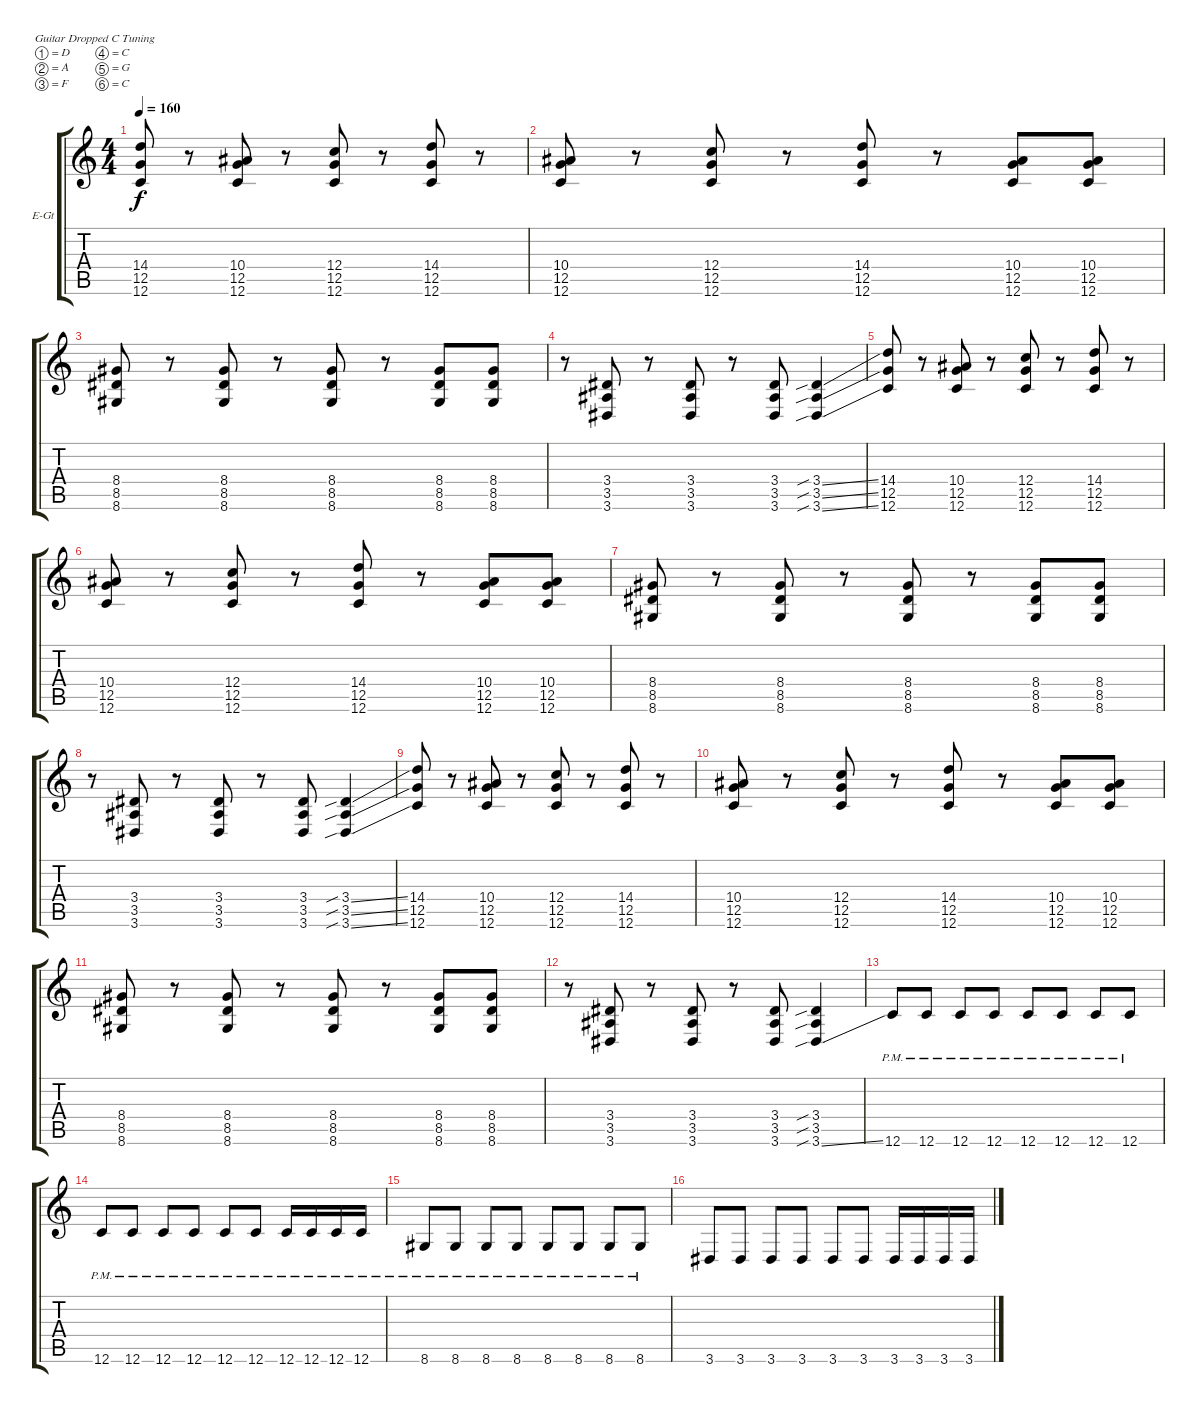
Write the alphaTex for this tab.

\defaultSystemsLayout 4
\bracketExtendMode groupsimilarinstruments
\firstSystemTrackNameOrientation horizontal
\otherSystemsTrackNameOrientation horizontal
\track ("Electric Guitar" "E-Gt") {solo instrument distortionguitar}
\staff {score tabs}
\tuning (D4 A3 F3 C3 G2 C2)
\ts (4 4)
\tempo 160
\clef g2
\scale
0.485477
\ks c
(12.5 12.6 14.4).8{dy f instrument distortionguitar} r.8 (12.5 12.6 10.4).8 r.8 (12.5 12.6 12.4).8 r.8 (12.5 12.6 14.4).8 r.8 |
\scale
0.257261 (12.5 12.6 10.4).8 r.8 (12.5 12.6 12.4).8 r.8 (12.5 12.6 14.4).8 r.8 (12.5 12.6 10.4).8 (12.5 12.6 10.4).8 |
\scale
0.257261 (8.5 8.6 8.4).8 r.8 (8.5 8.6 8.4).8 r.8 (8.5 8.6 8.4).8 r.8 (8.5 8.6 8.4).8 (8.6 8.5 8.4).8 |
\scale
0.333333 r.8 (3.5 3.6 3.4).8 r.8 (3.5 3.6 3.4).8 r.8 (3.5 3.6 3.4).8 (3.6{sib ss} 3.5{sib ss} 3.4{sib ss}).4 |
\scale
0.333333 (12.5 12.6 14.4).8 r.8 (12.5 12.6 10.4).8 r.8 (12.5 12.6 12.4).8 r.8 (12.5 12.6 14.4).8 r.8 |
\scale
0.333333 (12.5 12.6 10.4).8 r.8 (12.5 12.6 12.4).8 r.8 (12.5 12.6 14.4).8 r.8 (12.5 12.6 10.4).8 (12.5 12.6 10.4).8 |
\scale
0.333333 (8.5 8.6 8.4).8 r.8 (8.5 8.6 8.4).8 r.8 (8.5 8.6 8.4).8 r.8 (8.5 8.6 8.4).8 (8.6 8.5 8.4).8 |
\scale
0.333333 r.8 (3.5 3.6 3.4).8 r.8 (3.5 3.6 3.4).8 r.8 (3.5 3.6 3.4).8 (3.6{sib ss} 3.5{sib ss} 3.4{sib ss}).4 |
\scale
0.333333 (12.5 12.6 14.4).8 r.8 (12.5 12.6 10.4).8 r.8 (12.5 12.6 12.4).8 r.8 (12.5 12.6 14.4).8 r.8 |
\scale
0.333333 (12.5 12.6 10.4).8 r.8 (12.5 12.6 12.4).8 r.8 (12.5 12.6 14.4).8 r.8 (12.5 12.6 10.4).8 (12.5 12.6 10.4).8 |
\scale
0.333333 (8.5 8.6 8.4).8 r.8 (8.5 8.6 8.4).8 r.8 (8.5 8.6 8.4).8 r.8 (8.5 8.6 8.4).8 (8.6 8.5 8.4).8 |
\scale
0.333333 r.8 (3.5 3.6 3.4).8 r.8 (3.5 3.6 3.4).8 r.8 (3.5 3.6 3.4).8 (3.6{sib ss} 3.5{sib} 3.4{sib}).4 |
\scale
0.333333 12.6{pm}.8 12.6{pm}.8 12.6{pm}.8 12.6{pm}.8 12.6{pm}.8 12.6{pm}.8 12.6{pm}.8 12.6{pm}.8 |
\scale
0.333333 12.6{pm}.8 12.6{pm}.8 12.6{pm}.8 12.6{pm}.8 12.6{pm}.8 12.6{pm}.8 12.6{pm}.16 12.6{pm}.16 12.6{pm}.16 12.6{pm}.16 |
\scale
0.333333 8.6{pm}.8 8.6{pm}.8 8.6{pm}.8 8.6{pm}.8 8.6{pm}.8 8.6{pm}.8 8.6{pm}.8 8.6{pm}.8 |
\scale
0.333333 3.6.8 3.6.8 3.6.8 3.6.8 3.6.8 3.6.8 3.6.16 3.6.16 3.6.16 3.6.16
